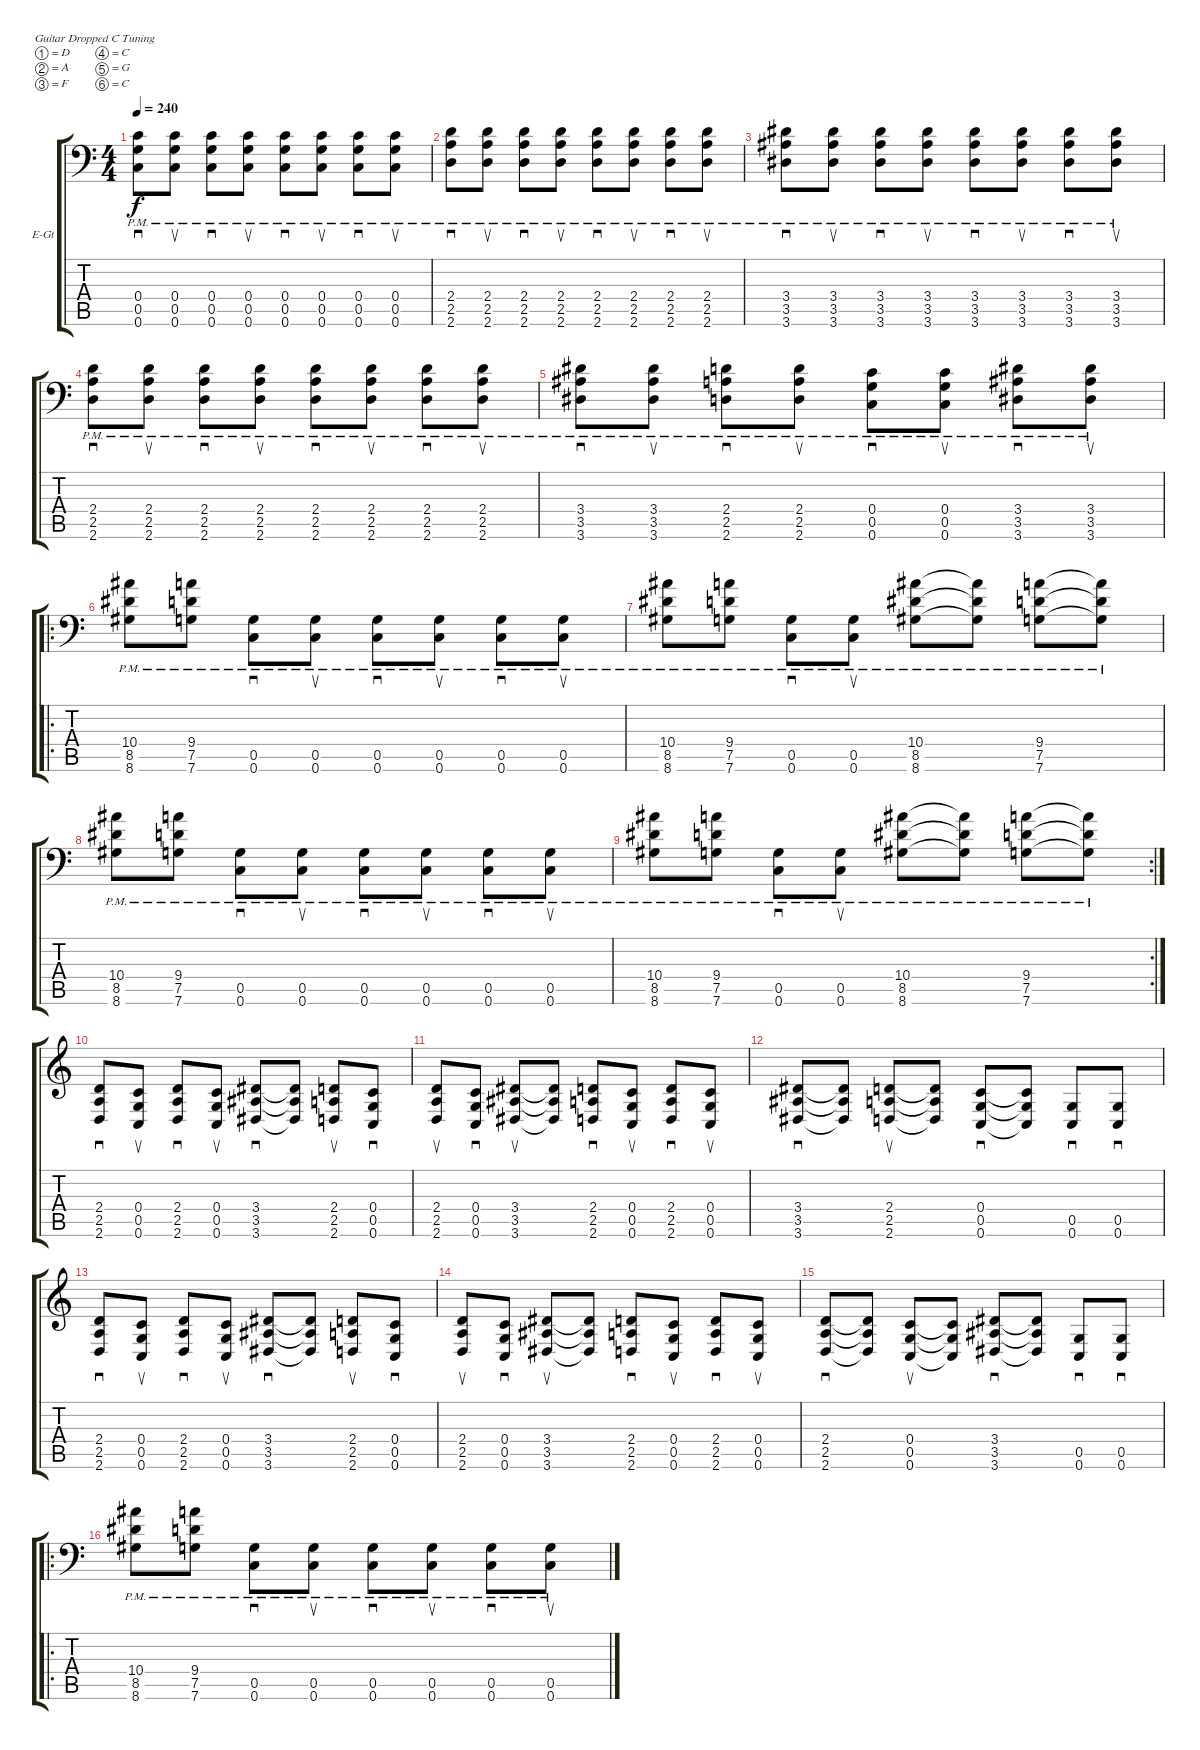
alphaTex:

\bracketExtendMode groupsimilarinstruments
\firstSystemTrackNameOrientation horizontal
\otherSystemsTrackNameOrientation horizontal
\track ("Electric Guitar 1" "E-Gt") {instrument distortionguitar}
\staff {score tabs}
\tuning (D4 A3 F3 C3 G2 C2)
\ts (4 4)
\tempo 240
\clef f4
\ks c
(0.4{pm} 0.5{pm} 0.6{pm}).8{sd dy f} (0.4{pm} 0.5{pm} 0.6{pm}).8{su} (0.4{pm} 0.5{pm} 0.6{pm}).8{sd} (0.4{pm} 0.5{pm} 0.6{pm}).8{su} (0.4{pm} 0.5{pm} 0.6{pm}).8{sd} (0.4{pm} 0.5{pm} 0.6{pm}).8{su} (0.4{pm} 0.5{pm} 0.6{pm}).8{sd} (0.4{pm} 0.5{pm} 0.6{pm}).8{su} |
(2.4{pm} 2.5{pm} 2.6{pm}).8{sd} (2.4{pm} 2.5{pm} 2.6{pm}).8{su} (2.4{pm} 2.5{pm} 2.6{pm}).8{sd} (2.4{pm} 2.5{pm} 2.6{pm}).8{su} (2.4{pm} 2.5{pm} 2.6{pm}).8{sd} (2.4{pm} 2.5{pm} 2.6{pm}).8{su} (2.4{pm} 2.5{pm} 2.6{pm}).8{sd} (2.4{pm} 2.5{pm} 2.6{pm}).8{su} |
(3.4{pm} 3.5{pm} 3.6{pm}).8{sd} (3.4{pm} 3.5{pm} 3.6{pm}).8{su} (3.4{pm} 3.5{pm} 3.6{pm}).8{sd} (3.4{pm} 3.5{pm} 3.6{pm}).8{su} (3.4{pm} 3.5{pm} 3.6{pm}).8{sd} (3.4{pm} 3.5{pm} 3.6{pm}).8{su} (3.4{pm} 3.5{pm} 3.6{pm}).8{sd} (3.4{pm} 3.5{pm} 3.6{pm}).8{su} |
(2.4{pm} 2.5{pm} 2.6{pm}).8{sd} (2.4{pm} 2.5{pm} 2.6{pm}).8{su} (2.4{pm} 2.5{pm} 2.6{pm}).8{sd} (2.4{pm} 2.5{pm} 2.6{pm}).8{su} (2.4{pm} 2.5{pm} 2.6{pm}).8{sd} (2.4{pm} 2.5{pm} 2.6{pm}).8{su} (2.4{pm} 2.5{pm} 2.6{pm}).8{sd} (2.4{pm} 2.5{pm} 2.6{pm}).8{su} |
(3.4{pm} 3.5{pm} 3.6{pm}).8{sd} (3.4{pm} 3.5{pm} 3.6{pm}).8{su} (2.5{pm} 2.4{pm} 2.6{pm}).8{sd} (2.5{pm} 2.4{pm} 2.6{pm}).8{su} (0.5{pm} 0.4{pm} 0.6{pm}).8{sd} (0.5{pm} 0.4{pm} 0.6{pm}).8{su} (3.4{pm} 3.5{pm} 3.6{pm}).8{sd} (3.4{pm} 3.5{pm} 3.6{pm}).8{su} |
\ro
(10.4{pm} 8.5{pm} 8.6{pm}).8 (9.4{pm} 7.5{pm} 7.6{pm}).8 (0.6{pm} 0.5{pm}).8{sd} (0.6{pm} 0.5{pm}).8{su} (0.6{pm} 0.5{pm}).8{sd} (0.6{pm} 0.5{pm}).8{su} (0.6{pm} 0.5{pm}).8{sd} (0.6{pm} 0.5{pm}).8{su} |
(8.5{pm} 10.4{pm} 8.6{pm}).8 (7.5{pm} 9.4{pm} 7.6{pm}).8 (0.6{pm} 0.5{pm}).8{sd} (0.6{pm} 0.5{pm}).8{su} (8.5{pm} 10.4{pm} 8.6{pm}).8 (10.4{pm t} 8.5{pm t} 8.6{pm t}).8 (9.4{pm} 7.5{pm} 7.6{pm}).8 (9.4{pm t} 7.5{pm t} 7.6{pm t}).8 |
(10.4{pm} 8.5{pm} 8.6{pm}).8 (9.4{pm} 7.5{pm} 7.6{pm}).8 (0.6{pm} 0.5{pm}).8{sd} (0.6{pm} 0.5{pm}).8{su} (0.6{pm} 0.5{pm}).8{sd} (0.6{pm} 0.5{pm}).8{su} (0.6{pm} 0.5{pm}).8{sd} (0.6{pm} 0.5{pm}).8{su} |
\rc 2
(8.5{pm} 10.4{pm} 8.6{pm}).8 (7.5{pm} 9.4{pm} 7.6{pm}).8 (0.6{pm} 0.5{pm}).8{sd} (0.6{pm} 0.5{pm}).8{su} (8.5{pm} 10.4{pm} 8.6{pm}).8 (10.4{pm t} 8.5{pm t} 8.6{pm t}).8 (9.4{pm} 7.5{pm} 7.6{pm}).8 (9.4{pm t} 7.5{pm t} 7.6{pm t}).8 |
\clef g2
(2.5 2.4 2.6).8{sd} (0.5 0.4 0.6).8{su} (2.5 2.4 2.6).8{sd} (0.5 0.4 0.6).8{su} (3.4 3.5 3.6).8{sd} (3.4{t} 3.5{t} 3.6{t}).8 (2.5 2.4 2.6).8{su} (0.5 0.4 0.6).8{sd} |
(2.5 2.4 2.6).8{su} (0.5 0.4 0.6).8{sd} (3.4 3.5 3.6).8{su} (3.4{t} 3.5{t} 3.6{t}).8 (2.5 2.4 2.6).8{sd} (0.5 0.4 0.6).8{su} (2.5 2.4 2.6).8{sd} (0.5 0.4 0.6).8{su} |
(3.4 3.5 3.6).8{sd} (3.4{t} 3.5{t} 3.6{t}).8 (2.4 2.5 2.6).8{su} (2.5{t} 2.4{t} 2.6{t}).8 (0.4 0.5 0.6).8{sd} (0.4{t} 0.5{t} 0.6{t}).8 (0.5 0.6).8{sd} (0.6 0.5).8{sd} |
(2.5 2.4 2.6).8{sd} (0.5 0.4 0.6).8{su} (2.5 2.4 2.6).8{sd} (0.5 0.4 0.6).8{su} (3.4 3.5 3.6).8{sd} (3.4{t} 3.5{t} 3.6{t}).8 (2.5 2.4 2.6).8{su} (0.5 0.4 0.6).8{sd} |
(2.5 2.4 2.6).8{su} (0.5 0.4 0.6).8{sd} (3.4 3.5 3.6).8{su} (3.4{t} 3.5{t} 3.6{t}).8 (2.5 2.4 2.6).8{sd} (0.5 0.4 0.6).8{su} (2.5 2.4 2.6).8{sd} (0.5 0.4 0.6).8{su} |
(2.4 2.5 2.6).8{sd} (2.4{t} 2.5{t} 2.6{t}).8 (0.4 0.5 0.6).8{su} (0.5{t} 0.4{t} 0.6{t}).8 (3.4 3.5 3.6).8{sd} (3.4{t} 3.5{t} 3.6{t}).8 (0.5 0.6).8{sd} (0.6 0.5).8{sd} |
\ro
\clef f4
(10.4{pm} 8.5{pm} 8.6{pm}).8 (9.4{pm} 7.5{pm} 7.6{pm}).8 (0.6{pm} 0.5{pm}).8{sd} (0.6{pm} 0.5{pm}).8{su} (0.6{pm} 0.5{pm}).8{sd} (0.6{pm} 0.5{pm}).8{su} (0.6{pm} 0.5{pm}).8{sd} (0.6{pm} 0.5{pm}).8{su}
